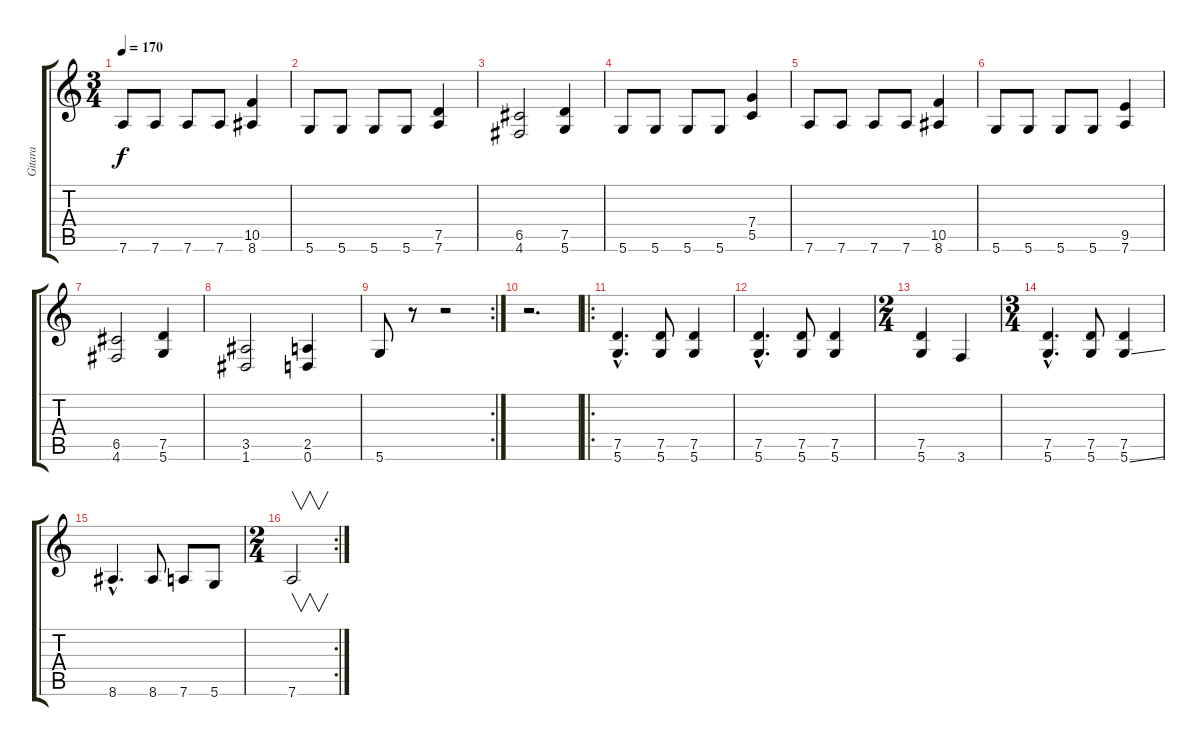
\track ("Gitara" "Gitara") {instrument distortionguitar}
\staff {score tabs}
\tuning (D4 A3 F3 C3 G2 D2) {hide}
\ts (3 4)
\tempo 170
\clef g2
\ks c
7.6.8{dy f} 7.6.8 7.6.8 7.6.8 (10.5 8.6).4 |
5.6.8 5.6.8 5.6.8 5.6.8 (7.5 7.6).4 |
(6.5 4.6).2 (7.5 5.6).4 |
5.6.8 5.6.8 5.6.8 5.6.8 (7.4 5.5).4 |
7.6.8 7.6.8 7.6.8 7.6.8 (10.5 8.6).4 |
5.6.8 5.6.8 5.6.8 5.6.8 (9.5 7.6).4 |
(6.5 4.6).2 (7.5 5.6).4 |
(3.5 1.6).2 (2.5 0.6).4 |
\rc 2
5.6.8 r.8 r.2 |
r.2{d} |
\ro
(7.5{hac} 5.6{hac}).4{d} (7.5 5.6).8 (7.5 5.6).4 |
(7.5{hac} 5.6{hac}).4{d} (7.5 5.6).8 (7.5 5.6).4 |
\ts (2 4)
(7.5 5.6).4 3.6.4 |
\ts (3 4)
(7.5{hac} 5.6{hac}).4{d} (7.5 5.6).8 (7.5 5.6{ss}).4 |
8.6{hac}.4{d} 8.6.8 7.6.8 5.6.8 |
\rc 2
\ts (2 4)
7.6.2{v}
